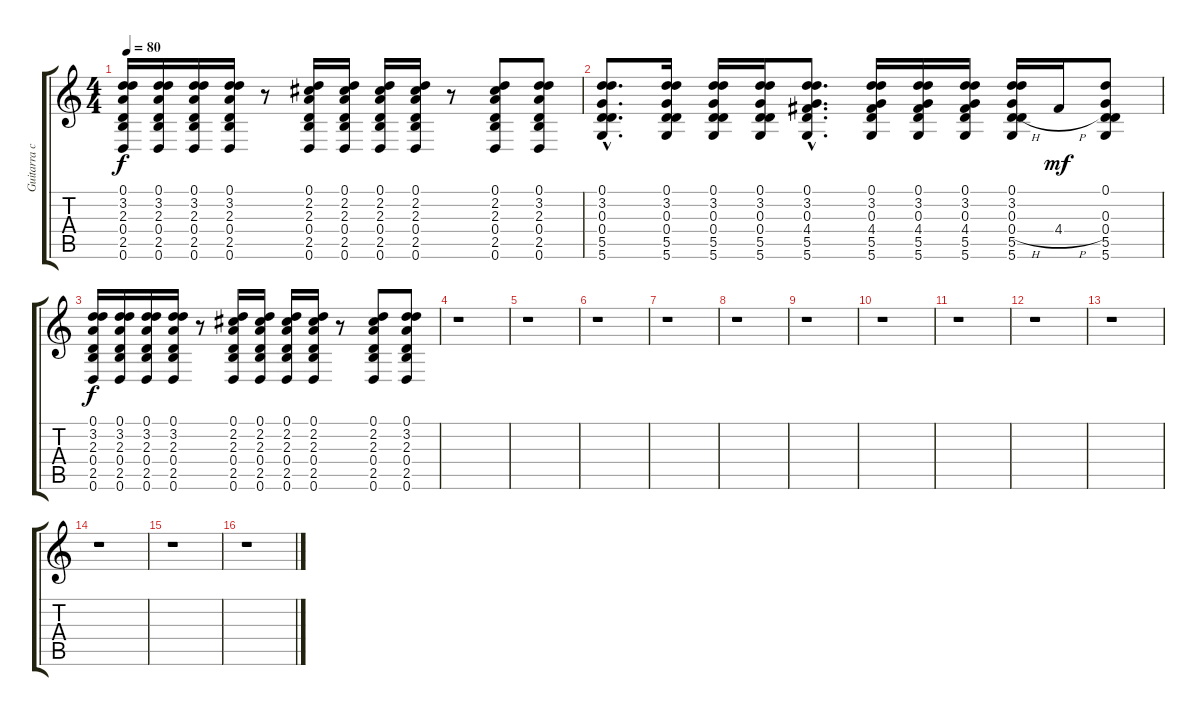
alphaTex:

\track ("Guitarra coro" "Guitarra c") {instrument overdrivenguitar}
\staff {score tabs}
\tuning (D4 B3 G3 D3 A2 D2) {hide}
\ts (4 4)
\tempo 80
\clef g2
\ks c
(0.1 3.2 2.3 0.4 2.5 0.6).16{dy f} (0.1 3.2 2.3 0.4 2.5 0.6).16 (0.1 3.2 2.3 0.4 2.5 0.6).16 (0.1 3.2 2.3 0.4 2.5 0.6).16 r.8 (0.1 2.2 2.3 0.4 2.5 0.6).16 (0.1 2.2 2.3 0.4 2.5 0.6).16 (0.1 2.2 2.3 0.4 2.5 0.6).16 (0.1 2.2 2.3 0.4 2.5 0.6).16 r.8 (0.1 2.2 2.3 0.4 2.5 0.6).8 (0.1 3.2 2.3 0.4 2.5 0.6).8 |
(0.1{hac} 3.2{hac} 0.3{hac} 0.4{hac} 5.5{hac} 5.6{hac}).8{d} (0.1 3.2 0.3 0.4 5.5 5.6).16 (0.1 3.2 0.3 0.4 5.5 5.6).16 (0.1 3.2 0.3 0.4 5.5 5.6).16 (0.1{hac} 3.2{hac} 0.3{hac} 4.4{hac} 5.5{hac} 5.6{hac}).8{d} (0.1 3.2 0.3 4.4 5.5 5.6).16 (0.1 3.2 0.3 4.4 5.5 5.6).16 (0.1 3.2 0.3 4.4 5.5 5.6).16 (0.1 3.2 0.3 0.4{h} 5.5 5.6).16 4.4{h}.16{dy mf} (0.1 0.3 0.4 5.5 5.6).8 |
(0.1 3.2 2.3 0.4 2.5 0.6).16{dy f} (0.1 3.2 2.3 0.4 2.5 0.6).16 (0.1 3.2 2.3 0.4 2.5 0.6).16 (0.1 3.2 2.3 0.4 2.5 0.6).16 r.8 (0.1 2.2 2.3 0.4 2.5 0.6).16 (0.1 2.2 2.3 0.4 2.5 0.6).16 (0.1 2.2 2.3 0.4 2.5 0.6).16 (0.1 2.2 2.3 0.4 2.5 0.6).16 r.8 (0.1 2.2 2.3 0.4 2.5 0.6).8 (0.1 3.2 2.3 0.4 2.5 0.6).8 |
r.1 |
r.1 |
r.1 |
r.1 |
r.1 |
r.1 |
r.1 |
r.1 |
r.1 |
r.1 |
r.1 |
r.1 |
r.1
